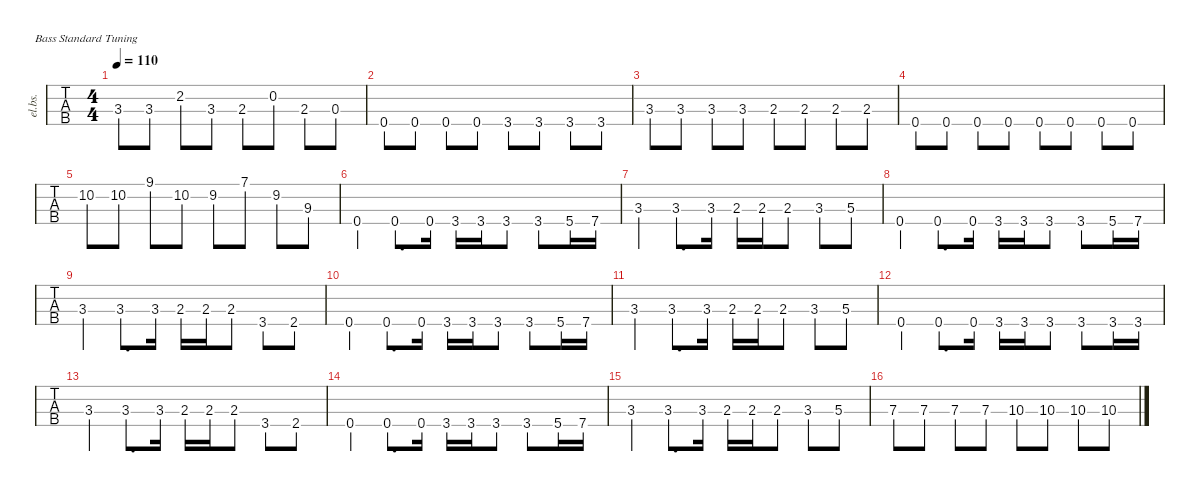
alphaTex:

\defaultSystemsLayout 4
\hideDynamics
\bracketExtendMode nobrackets
\track ("Electric Bass" "el.bs.") {instrument electricbasspick}
\staff {tabs}
\tuning (G2 D2 A1 E1)
\ts (4 4)
\tempo 110
\clef f4
\ks c
3.3.8{dy mf} 3.3.8 2.2.8 3.3.8 2.3.8 0.2.8 2.3.8 0.3.8 |
0.4.8 0.4.8 0.4.8 0.4.8 3.4.8 3.4.8 3.4.8 3.4.8 |
3.3.8 3.3.8 3.3.8 3.3.8 2.3.8 2.3.8 2.3.8 2.3.8 |
0.4.8 0.4.8 0.4.8 0.4.8 0.4.8 0.4.8 0.4.8 0.4.8 |
10.2.8 10.2.8 9.1.8 10.2.8 9.2.8 7.1.8 9.2.8 9.3{acc #}.8 |
0.4.4 0.4.8{d} 0.4.16 3.4.16 3.4.16 3.4.8 3.4.8 5.4.16 7.4.16 |
3.3.4 3.3.8{d} 3.3.16 2.3.16 2.3.16 2.3.8 3.3.8 5.3.8 |
0.4.4 0.4.8{d} 0.4.16 3.4.16 3.4.16 3.4.8 3.4.8 5.4.16 7.4.16 |
3.3.4 3.3.8{d} 3.3.16 2.3.16 2.3.16 2.3.8 3.4.8 2.4{acc #}.8 |
0.4.4 0.4.8{d} 0.4.16 3.4.16 3.4.16 3.4.8 3.4.8 5.4.16 7.4.16 |
3.3.4 3.3.8{d} 3.3.16 2.3.16 2.3.16 2.3.8 3.3.8 5.3.8 |
0.4.4 0.4.8{d} 0.4.16 3.4.16 3.4.16 3.4.8 3.4.8 3.4.16 3.4.16 |
3.3.4 3.3.8{d} 3.3.16 2.3.16 2.3.16 2.3.8 3.4.8 2.4{acc #}.8 |
0.4.4 0.4.8{d} 0.4.16 3.4.16 3.4.16 3.4.8 3.4.8 5.4.16 7.4.16 |
3.3.4 3.3.8{d} 3.3.16 2.3.16 2.3.16 2.3.8 3.3.8 5.3.8 |
7.3.8 7.3.8 7.3.8 7.3.8 10.3.8 10.3.8 10.3.8 10.3.8
